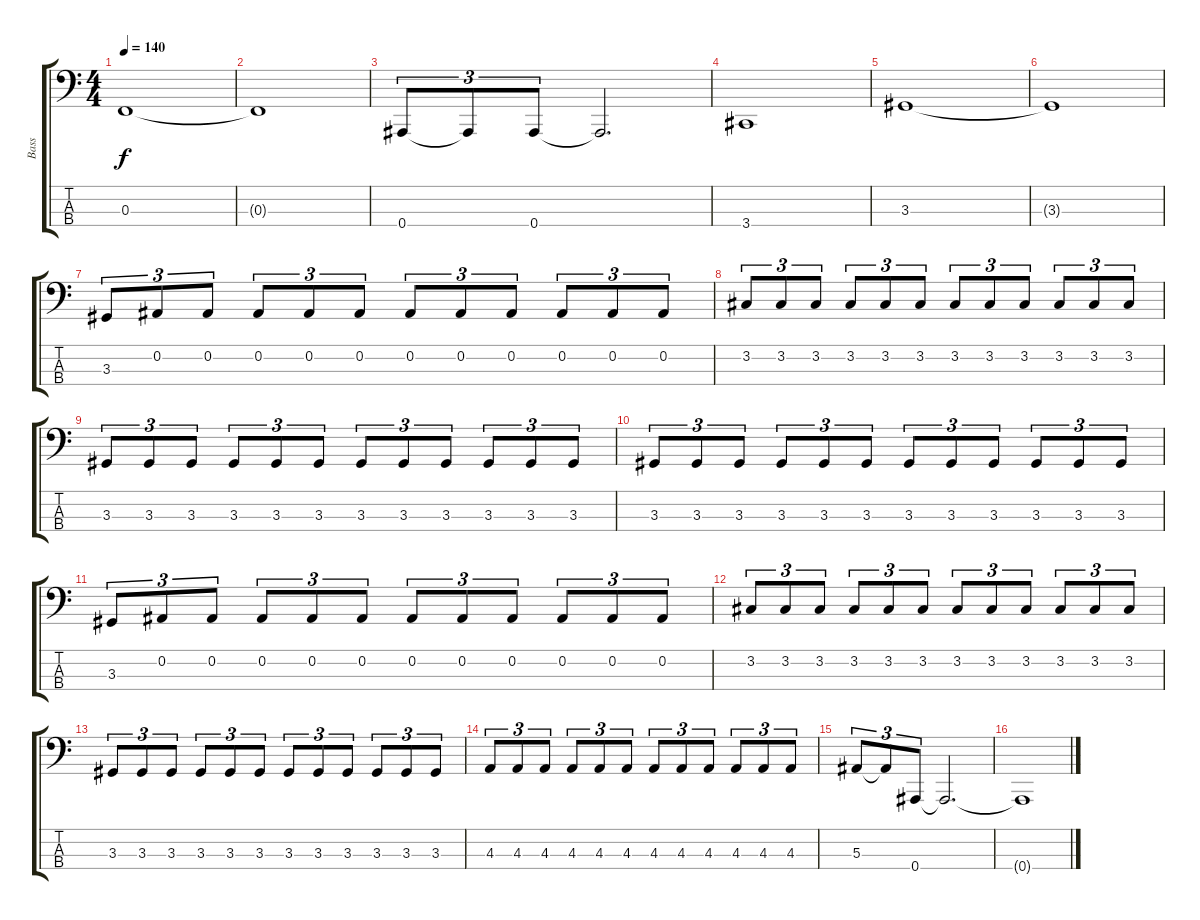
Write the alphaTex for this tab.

\track ("Bass" "Bass") {instrument electricbassfinger}
\staff {score tabs}
\tuning (Eb2 Bb1 F1 Bb0) {hide}
\ts (4 4)
\tempo 140
\clef f4
\ks c
0.3.1{dy f} |
0.3{t}.1 |
0.4.8{tu (3 2)} 0.4{t}.8{tu (3 2)} 0.4.8{tu (3 2)} 0.4{t}.2{d} |
3.4.1 |
3.3.1 |
3.3{t}.1 |
3.3.8{tu (3 2)} 0.2.8{tu (3 2)} 0.2.8{tu (3 2)} 0.2.8{tu (3 2)} 0.2.8{tu (3 2)} 0.2.8{tu (3 2)} 0.2.8{tu (3 2)} 0.2.8{tu (3 2)} 0.2.8{tu (3 2)} 0.2.8{tu (3 2)} 0.2.8{tu (3 2)} 0.2.8{tu (3 2)} |
3.2.8{tu (3 2)} 3.2.8{tu (3 2)} 3.2.8{tu (3 2)} 3.2.8{tu (3 2)} 3.2.8{tu (3 2)} 3.2.8{tu (3 2)} 3.2.8{tu (3 2)} 3.2.8{tu (3 2)} 3.2.8{tu (3 2)} 3.2.8{tu (3 2)} 3.2.8{tu (3 2)} 3.2.8{tu (3 2)} |
3.3.8{tu (3 2)} 3.3.8{tu (3 2)} 3.3.8{tu (3 2)} 3.3.8{tu (3 2)} 3.3.8{tu (3 2)} 3.3.8{tu (3 2)} 3.3.8{tu (3 2)} 3.3.8{tu (3 2)} 3.3.8{tu (3 2)} 3.3.8{tu (3 2)} 3.3.8{tu (3 2)} 3.3.8{tu (3 2)} |
3.3.8{tu (3 2)} 3.3.8{tu (3 2)} 3.3.8{tu (3 2)} 3.3.8{tu (3 2)} 3.3.8{tu (3 2)} 3.3.8{tu (3 2)} 3.3.8{tu (3 2)} 3.3.8{tu (3 2)} 3.3.8{tu (3 2)} 3.3.8{tu (3 2)} 3.3.8{tu (3 2)} 3.3.8{tu (3 2)} |
3.3.8{tu (3 2)} 0.2.8{tu (3 2)} 0.2.8{tu (3 2)} 0.2.8{tu (3 2)} 0.2.8{tu (3 2)} 0.2.8{tu (3 2)} 0.2.8{tu (3 2)} 0.2.8{tu (3 2)} 0.2.8{tu (3 2)} 0.2.8{tu (3 2)} 0.2.8{tu (3 2)} 0.2.8{tu (3 2)} |
3.2.8{tu (3 2)} 3.2.8{tu (3 2)} 3.2.8{tu (3 2)} 3.2.8{tu (3 2)} 3.2.8{tu (3 2)} 3.2.8{tu (3 2)} 3.2.8{tu (3 2)} 3.2.8{tu (3 2)} 3.2.8{tu (3 2)} 3.2.8{tu (3 2)} 3.2.8{tu (3 2)} 3.2.8{tu (3 2)} |
3.3.8{tu (3 2)} 3.3.8{tu (3 2)} 3.3.8{tu (3 2)} 3.3.8{tu (3 2)} 3.3.8{tu (3 2)} 3.3.8{tu (3 2)} 3.3.8{tu (3 2)} 3.3.8{tu (3 2)} 3.3.8{tu (3 2)} 3.3.8{tu (3 2)} 3.3.8{tu (3 2)} 3.3.8{tu (3 2)} |
4.3.8{tu (3 2)} 4.3.8{tu (3 2)} 4.3.8{tu (3 2)} 4.3.8{tu (3 2)} 4.3.8{tu (3 2)} 4.3.8{tu (3 2)} 4.3.8{tu (3 2)} 4.3.8{tu (3 2)} 4.3.8{tu (3 2)} 4.3.8{tu (3 2)} 4.3.8{tu (3 2)} 4.3.8{tu (3 2)} |
5.3.8{tu (3 2)} 5.3{t}.8{tu (3 2)} 0.4.8{tu (3 2)} 0.4{t}.2{d} |
0.4{t}.1
